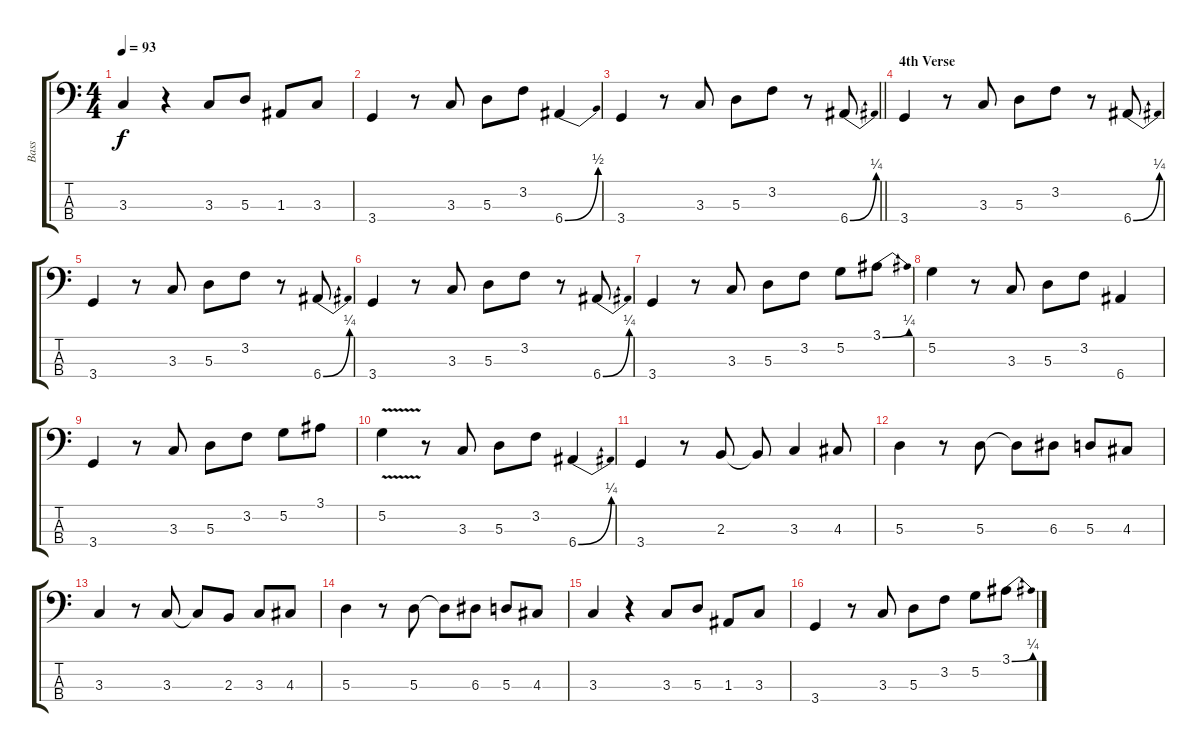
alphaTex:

\track ("Bass" "Bass") {instrument electricbassfinger}
\staff {score tabs}
\tuning (G2 D2 A1 E1) {hide}
\ts (4 4)
\tempo 93
\clef f4
\ks c
3.3.4{dy f} r.4 3.3.8 5.3.8 1.3.8 3.3.8 |
3.4.4 r.8 3.3.8 5.3.8 3.2.8 6.4{be (bend 0 0 60 2)}.4 |
\barLineRight lightlight
3.4.4 r.8 3.3.8 5.3.8 3.2.8 r.8 6.4{be (bend 0 0 60 1)}.8 |
\section ("" "4th Verse")
3.4.4 r.8 3.3.8 5.3.8 3.2.8 r.8 6.4{be (bend 0 0 60 1)}.8 |
3.4.4 r.8 3.3.8 5.3.8 3.2.8 r.8 6.4{be (bend 0 0 60 1)}.8 |
3.4.4 r.8 3.3.8 5.3.8 3.2.8 r.8 6.4{be (bend 0 0 60 1)}.8 |
3.4.4 r.8 3.3.8 5.3.8 3.2.8 5.2.8 3.1{be (bend 0 0 60 1)}.8 |
5.2.4 r.8 3.3.8 5.3.8 3.2.8 6.4.4 |
3.4.4 r.8 3.3.8 5.3.8 3.2.8 5.2.8 3.1.8 |
5.2{v}.4 r.8 3.3.8 5.3.8 3.2.8 6.4{be (bend 0 0 60 1)}.4 |
3.4.4 r.8 2.3.8 2.3{t}.8 3.3.4 4.3.8 |
5.3.4 r.8 5.3.8 5.3{t}.8 6.3.8 5.3.8 4.3.8 |
3.3.4 r.8 3.3.8 3.3{t}.8 2.3.8 3.3.8 4.3.8 |
5.3.4 r.8 5.3.8 5.3{t}.8 6.3.8 5.3.8 4.3.8 |
3.3.4 r.4 3.3.8 5.3.8 1.3.8 3.3.8 |
3.4.4 r.8 3.3.8 5.3.8 3.2.8 5.2.8 3.1{be (bend 0 0 60 1)}.8
